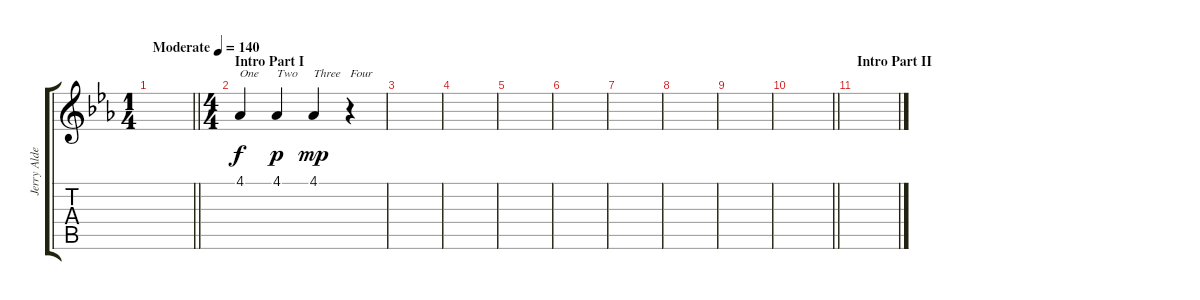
\track ("Jerry Alder - Backing Vocal" "Jerry Alde") {instrument flute}
\staff {score tabs}
\tuning (E4 B3 G3 D3 A2 E2) {hide}
\ts (1 4)
\tempo (140 "Moderate")
\clef g2
\barLineRight lightlight
\ks eb
|
\ts (4 4)
\section ("" "Intro Part I")
4.1.4{txt "One"} 4.1.4{txt "Two" dy p} 4.1.4{txt "Three" dy mp} r.4{txt "Four"} |
|
|
|
|
|
|
|
\barLineRight lightlight
|
\section ("" "Intro Part II")
